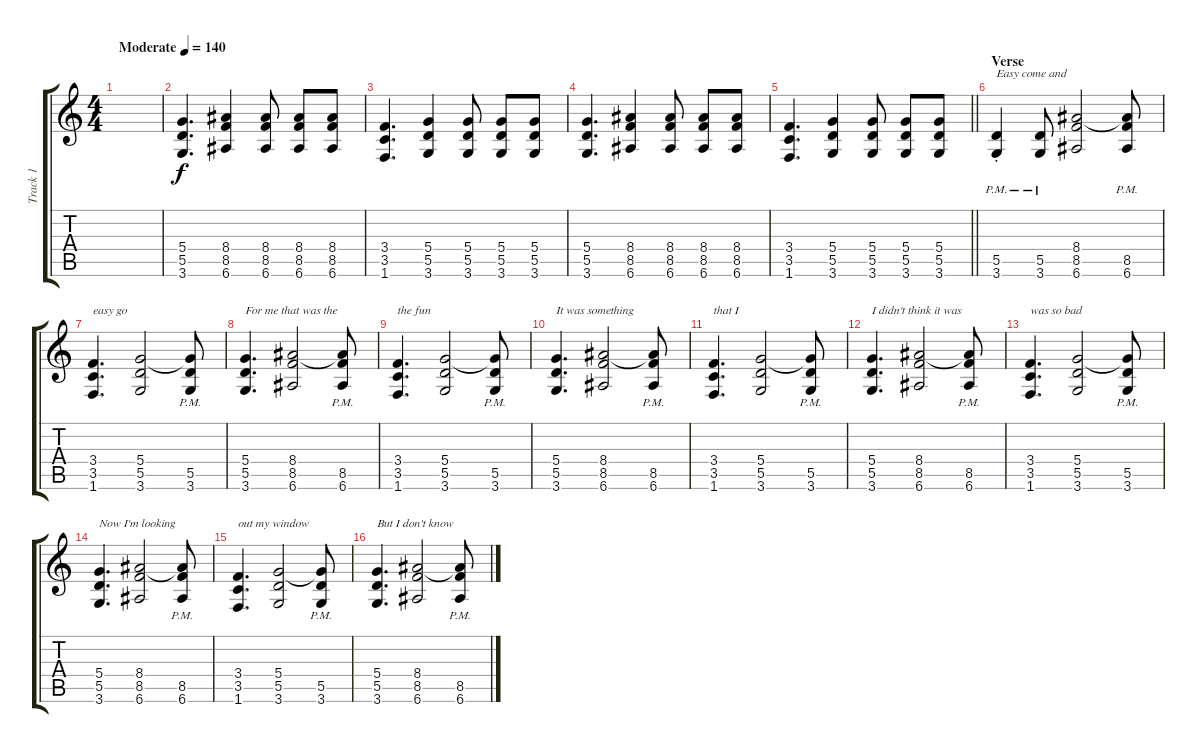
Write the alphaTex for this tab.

\track ("Track 1" "Track 1") {instrument distortionguitar}
\staff {score tabs}
\tuning (E4 B3 G3 D3 A2 E2) {hide}
\ts (4 4)
\tempo (140 "Moderate")
\clef g2
\ks c
|
(5.4 5.5 3.6).4{d} (8.4 8.5 6.6).4 (8.4 8.5 6.6).8 (8.4 8.5 6.6).8 (8.4 8.5 6.6).8 |
(3.4 3.5 1.6).4{d} (5.4 5.5 3.6).4 (5.4 5.5 3.6).8 (5.4 5.5 3.6).8 (5.4 5.5 3.6).8 |
(5.4 5.5 3.6).4{d} (8.4 8.5 6.6).4 (8.4 8.5 6.6).8 (8.4 8.5 6.6).8 (8.4 8.5 6.6).8 |
\barLineRight lightlight
(3.4 3.5 1.6).4{d} (5.4 5.5 3.6).4 (5.4 5.5 3.6).8 (5.4 5.5 3.6).8 (5.4 5.5 3.6).8 |
\section ("" "Verse")
(5.5{pm st} 3.6{pm st}).4{txt "Easy come and"} (5.5{pm} 3.6{pm}).8 (8.4 8.5 6.6).2 (8.4{t} 8.5{pm} 6.6{pm}).8 |
(3.4 3.5 1.6).4{d txt "easy go"} (5.4 5.5 3.6).2 (5.4{t} 5.5{pm} 3.6{pm}).8 |
(5.4 5.5 3.6).4{d txt "For me that was the"} (8.4 8.5 6.6).2 (8.4{t} 8.5{pm} 6.6{pm}).8 |
(3.4 3.5 1.6).4{d txt "the fun"} (5.4 5.5 3.6).2 (5.4{t} 5.5{pm} 3.6{pm}).8 |
(5.4 5.5 3.6).4{d txt "It was something"} (8.4 8.5 6.6).2 (8.4{t} 8.5{pm} 6.6{pm}).8 |
(3.4 3.5 1.6).4{d txt "that I"} (5.4 5.5 3.6).2 (5.4{t} 5.5{pm} 3.6{pm}).8 |
(5.4 5.5 3.6).4{d txt "I didn't think it was"} (8.4 8.5 6.6).2 (8.4{t} 8.5{pm} 6.6{pm}).8 |
(3.4 3.5 1.6).4{d txt "was so bad"} (5.4 5.5 3.6).2 (5.4{t} 5.5{pm} 3.6{pm}).8 |
(5.4 5.5 3.6).4{d txt "Now I'm looking"} (8.4 8.5 6.6).2 (8.4{t} 8.5{pm} 6.6{pm}).8 |
(3.4 3.5 1.6).4{d txt "out my window"} (5.4 5.5 3.6).2 (5.4{t} 5.5{pm} 3.6{pm}).8 |
(5.4 5.5 3.6).4{d txt "But I don't know"} (8.4 8.5 6.6).2 (8.4{t} 8.5{pm} 6.6{pm}).8
